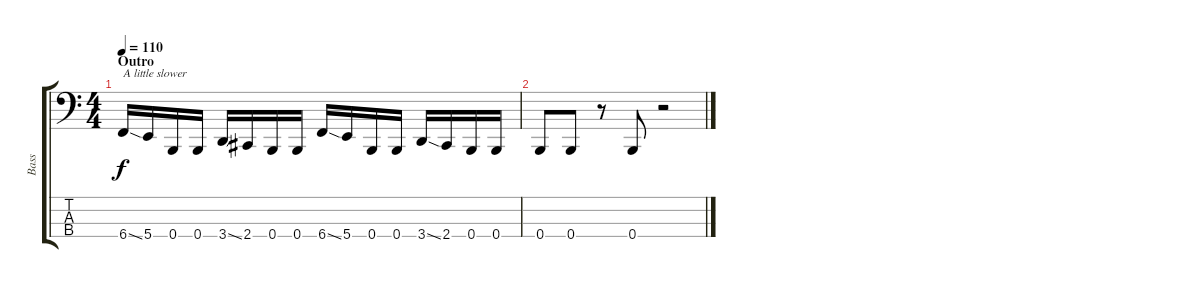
\track ("Bass" "Bass") {instrument electricbasspick}
\staff {score tabs}
\tuning (E2 B1 Gb1 B0) {hide}
\ts (4 4)
\section ("" "Outro")
\tempo 110
\clef f4
\ks c
6.4{ss}.16{txt "A little slower" dy f} 5.4.16 0.4.16 0.4.16 3.4{ss}.16 2.4.16 0.4.16 0.4.16 6.4{ss}.16 5.4.16 0.4.16 0.4.16 3.4{ss}.16 2.4.16 0.4.16 0.4.16 |
0.4.8 0.4.8 r.8 0.4.8 r.2
